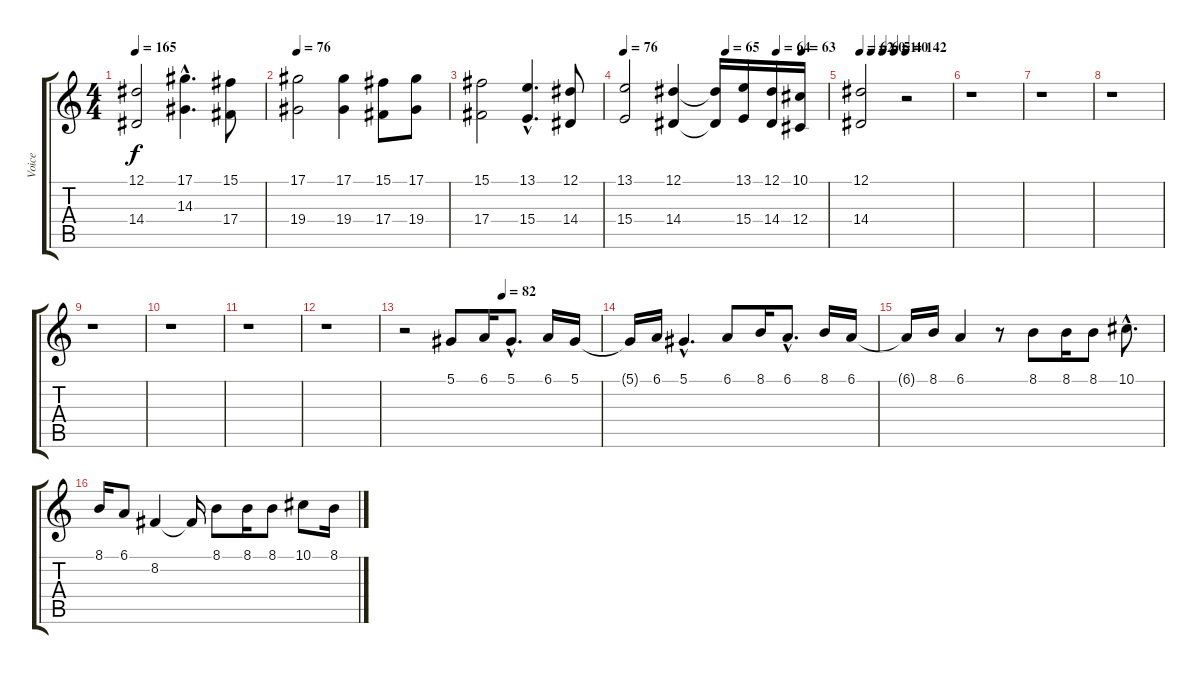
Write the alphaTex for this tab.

\track ("Voice" "Voice") {instrument trumpet}
\staff {score tabs}
\tuning (Eb4 Bb3 Gb3 Db3 Ab2 Eb2) {hide}
\ts (4 4)
\tempo 165
\clef g2
\ks c
(12.1 14.4).2{dy f} (17.1{hac} 14.3{hac}).4{d} (15.1 17.4).8 |
\tempo 76
(17.1 19.4).2 (17.1 19.4).4 (15.1 17.4).8 (17.1 19.4).8 |
(15.1 17.4).2 (13.1{hac} 15.4{hac}).4{d} (12.1 14.4).8 |
\tempo 76
\tempo (65 0.5)
\tempo (64 0.75)
\tempo (63 0.875)
(13.1 15.4).2 (12.1 14.4).4 (12.1{t} 14.4{t}).16 (13.1 15.4).16 (12.1 14.4).16 (10.1 12.4).16 |
\tempo 62
\tempo (60 0.125)
\tempo (51 0.25)
\tempo (40 0.375)
\tempo (142 0.5)
(12.1 14.4).2 r.2 |
r.1 |
r.1 |
r.1 |
r.1 |
r.1 |
r.1 |
r.1 |
\tempo (82 0.5)
r.2 5.1.8{volume 16 balance 8} 6.1.16 5.1{hac}.8{d} 6.1.16 5.1.16 |
5.1{t}.16 6.1.16 5.1{hac}.4{d} 6.1.8 8.1.16 6.1{hac}.8{d} 8.1.16 6.1.16 |
6.1{t}.16 8.1.16 6.1.4 r.8 8.1.8 8.1.16 8.1.8 10.1{hac}.8{d} |
8.1.16 6.1.8 8.2.4 8.2{t}.16 8.1.8 8.1.16 8.1.8 10.1.8 8.1.16
